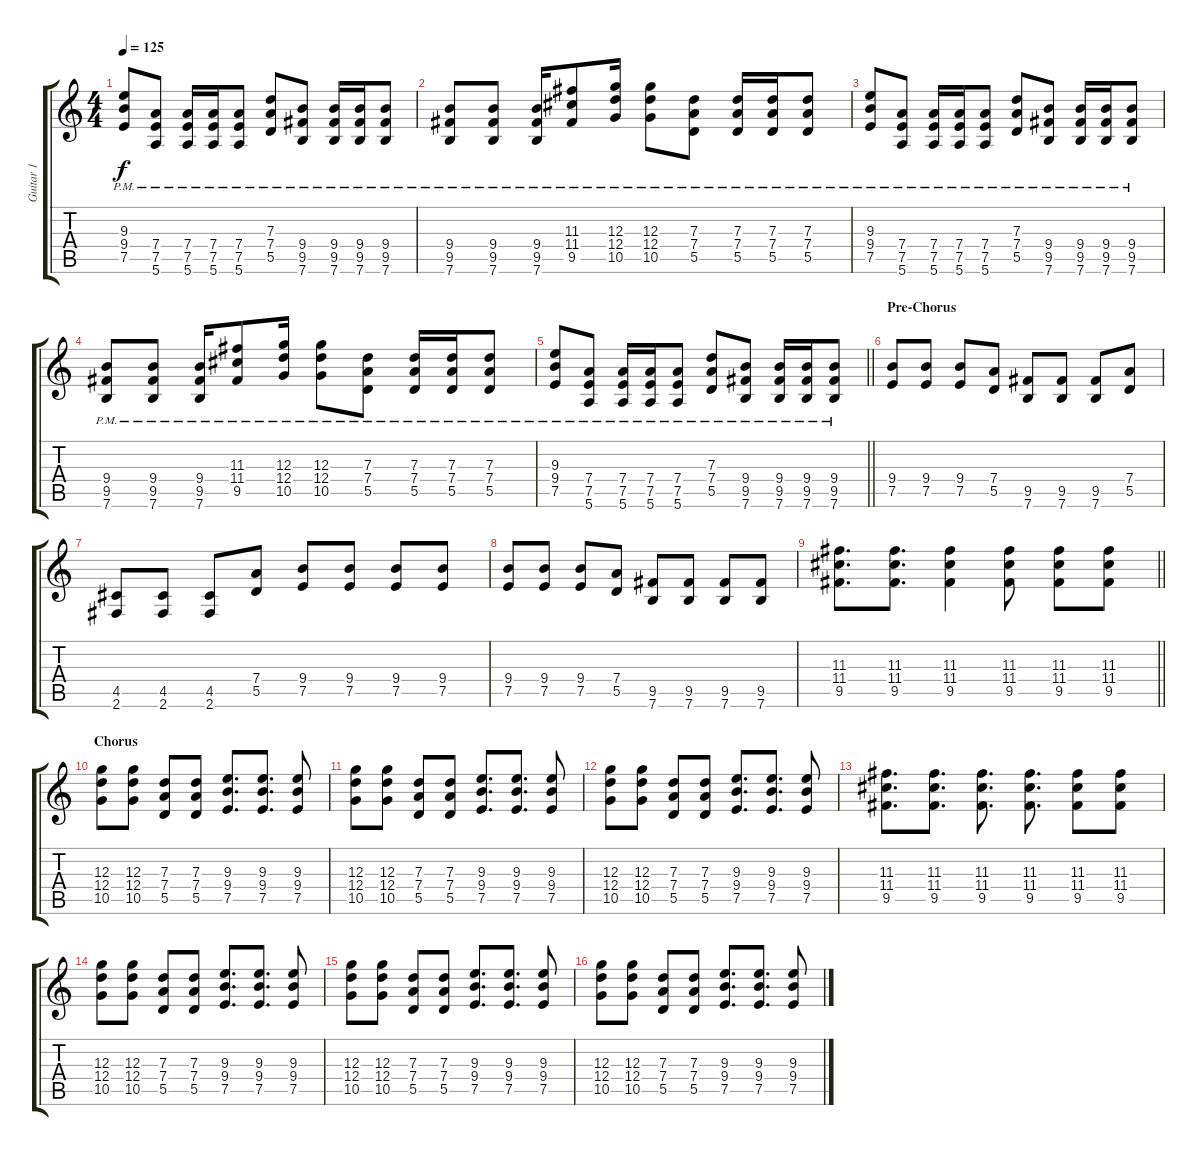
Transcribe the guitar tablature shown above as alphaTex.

\track ("Guitar 1" "Guitar 1") {instrument distortionguitar}
\staff {score tabs}
\tuning (E4 B3 G3 D3 A2 E2) {hide}
\ts (4 4)
\tempo 125
\clef g2
\ks c
(9.3{pm} 9.4{pm} 7.5{pm}).8{dy f} (7.4{pm} 7.5{pm} 5.6{pm}).8 (7.4{pm} 7.5{pm} 5.6{pm}).16 (7.4{pm} 7.5{pm} 5.6{pm}).16 (7.4{pm} 7.5{pm} 5.6{pm}).8 (7.3{pm} 7.4{pm} 5.5{pm}).8 (9.4{pm} 9.5{pm} 7.6{pm}).8 (9.4{pm} 9.5{pm} 7.6{pm}).16 (9.4{pm} 9.5{pm} 7.6{pm}).16 (9.4{pm} 9.5{pm} 7.6{pm}).8 |
(9.4{pm} 9.5{pm} 7.6{pm}).8 (9.4{pm} 9.5{pm} 7.6{pm}).8 (9.4{pm} 9.5{pm} 7.6{pm}).16 (11.3{pm} 11.4{pm} 9.5{pm}).8 (12.3{pm} 12.4{pm} 10.5{pm}).16 (12.3{pm} 12.4{pm} 10.5{pm}).8 (7.3{pm} 7.4{pm} 5.5{pm}).8 (7.3{pm} 7.4{pm} 5.5{pm}).16 (7.3{pm} 7.4{pm} 5.5{pm}).16 (7.3{pm} 7.4{pm} 5.5{pm}).8 |
(9.3{pm} 9.4{pm} 7.5{pm}).8 (7.4{pm} 7.5{pm} 5.6{pm}).8 (7.4{pm} 7.5{pm} 5.6{pm}).16 (7.4{pm} 7.5{pm} 5.6{pm}).16 (7.4{pm} 7.5{pm} 5.6{pm}).8 (7.3{pm} 7.4{pm} 5.5{pm}).8 (9.4{pm} 9.5{pm} 7.6{pm}).8 (9.4{pm} 9.5{pm} 7.6{pm}).16 (9.4{pm} 9.5{pm} 7.6{pm}).16 (9.4{pm} 9.5{pm} 7.6{pm}).8 |
(9.4{pm} 9.5{pm} 7.6{pm}).8 (9.4{pm} 9.5{pm} 7.6{pm}).8 (9.4{pm} 9.5{pm} 7.6{pm}).16 (11.3{pm} 11.4{pm} 9.5{pm}).8 (12.3{pm} 12.4{pm} 10.5{pm}).16 (12.3{pm} 12.4{pm} 10.5{pm}).8 (7.3{pm} 7.4{pm} 5.5{pm}).8 (7.3{pm} 7.4{pm} 5.5{pm}).16 (7.3{pm} 7.4{pm} 5.5{pm}).16 (7.3{pm} 7.4{pm} 5.5{pm}).8 |
\barLineRight lightlight
(9.3{pm} 9.4{pm} 7.5{pm}).8 (7.4{pm} 7.5{pm} 5.6{pm}).8 (7.4{pm} 7.5{pm} 5.6{pm}).16 (7.4{pm} 7.5{pm} 5.6{pm}).16 (7.4{pm} 7.5{pm} 5.6{pm}).8 (7.3{pm} 7.4{pm} 5.5{pm}).8 (9.4{pm} 9.5{pm} 7.6{pm}).8 (9.4{pm} 9.5{pm} 7.6{pm}).16 (9.4{pm} 9.5{pm} 7.6{pm}).16 (9.4{pm} 9.5{pm} 7.6{pm}).8 |
\section ("" "Pre-Chorus")
(9.4 7.5).8 (9.4 7.5).8 (9.4 7.5).8 (7.4 5.5).8 (9.5 7.6).8 (9.5 7.6).8 (9.5 7.6).8 (7.4 5.5).8 |
(4.5 2.6).8 (4.5 2.6).8 (4.5 2.6).8 (7.4 5.5).8 (9.4 7.5).8 (9.4 7.5).8 (9.4 7.5).8 (9.4 7.5).8 |
(9.4 7.5).8 (9.4 7.5).8 (9.4 7.5).8 (7.4 5.5).8 (9.5 7.6).8 (9.5 7.6).8 (9.5 7.6).8 (9.5 7.6).8 |
\barLineRight lightlight
(11.3 11.4 9.5).8{d} (11.3 11.4 9.5).8{d} (11.3 11.4 9.5).4 (11.3 11.4 9.5).8 (11.3 11.4 9.5).8 (11.3 11.4 9.5).8 |
\section ("" "Chorus")
(12.3 12.4 10.5).8 (12.3 12.4 10.5).8 (7.3 7.4 5.5).8 (7.3 7.4 5.5).8 (9.3 9.4 7.5).8{d} (9.3 9.4 7.5).8{d} (9.3 9.4 7.5).8 |
(12.3 12.4 10.5).8 (12.3 12.4 10.5).8 (7.3 7.4 5.5).8 (7.3 7.4 5.5).8 (9.3 9.4 7.5).8{d} (9.3 9.4 7.5).8{d} (9.3 9.4 7.5).8 |
(12.3 12.4 10.5).8 (12.3 12.4 10.5).8 (7.3 7.4 5.5).8 (7.3 7.4 5.5).8 (9.3 9.4 7.5).8{d} (9.3 9.4 7.5).8{d} (9.3 9.4 7.5).8 |
(11.3 11.4 9.5).8{d} (11.3 11.4 9.5).8{d} (11.3 11.4 9.5).8{d} (11.3 11.4 9.5).8{d} (11.3 11.4 9.5).8 (11.3 11.4 9.5).8 |
(12.3 12.4 10.5).8 (12.3 12.4 10.5).8 (7.3 7.4 5.5).8 (7.3 7.4 5.5).8 (9.3 9.4 7.5).8{d} (9.3 9.4 7.5).8{d} (9.3 9.4 7.5).8 |
(12.3 12.4 10.5).8 (12.3 12.4 10.5).8 (7.3 7.4 5.5).8 (7.3 7.4 5.5).8 (9.3 9.4 7.5).8{d} (9.3 9.4 7.5).8{d} (9.3 9.4 7.5).8 |
(12.3 12.4 10.5).8 (12.3 12.4 10.5).8 (7.3 7.4 5.5).8 (7.3 7.4 5.5).8 (9.3 9.4 7.5).8{d} (9.3 9.4 7.5).8{d} (9.3 9.4 7.5).8
